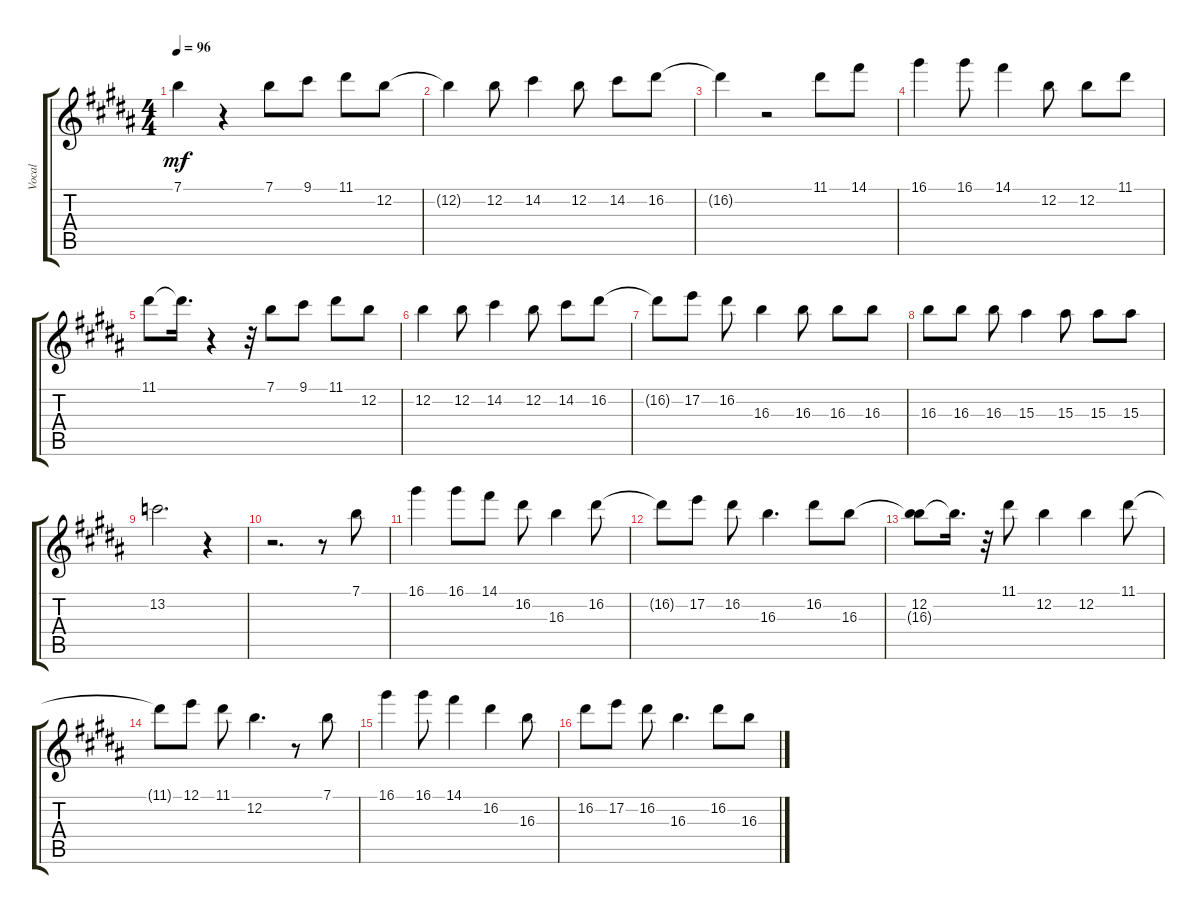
\track ("Vocal" "Vocal") {instrument electricguitarclean}
\staff {score tabs}
\tuning (E4 B3 G3 D3 A2 E2) {hide}
\ts (4 4)
\tempo 96
\clef g2
\ks b
7.1.4{dy mf} r.4 7.1.8 9.1.8 11.1.8 12.2.8 |
12.2{t}.4 12.2.8 14.2.4 12.2.8 14.2.8 16.2.8 |
16.2{t}.4 r.2 11.1.8 14.1.8 |
16.1.4 16.1.8 14.1.4 12.2.8 12.2.8 11.1.8 |
11.1.8 11.1{t}.16{d} r.4 r.32 7.1.8 9.1.8 11.1.8 12.2.8 |
12.2.4 12.2.8 14.2.4 12.2.8 14.2.8 16.2.8 |
16.2{t}.8 17.2.8 16.2.8 16.3.4 16.3.8 16.3.8 16.3.8 |
16.3.8 16.3.8 16.3.8 15.3.4 15.3.8 15.3.8 15.3.8 |
13.2.2{d} r.4 |
r.2{d} r.8 7.1.8 |
16.1.4 16.1.8 14.1.8 16.2.8 16.3.4 16.2.8 |
16.2{t}.8 17.2.8 16.2.8 16.3.4{d} 16.2.8 16.3.8 |
(12.2 16.3{t}).8 12.2{t}.16{d} r.32 11.1.8 12.2.4 12.2.4 11.1.8 |
11.1{t}.8 12.1.8 11.1.8 12.2.4{d} r.8 7.1.8 |
16.1.4 16.1.8 14.1.4 16.2.4 16.3.8 |
16.2.8 17.2.8 16.2.8 16.3.4{d} 16.2.8 16.3.8
